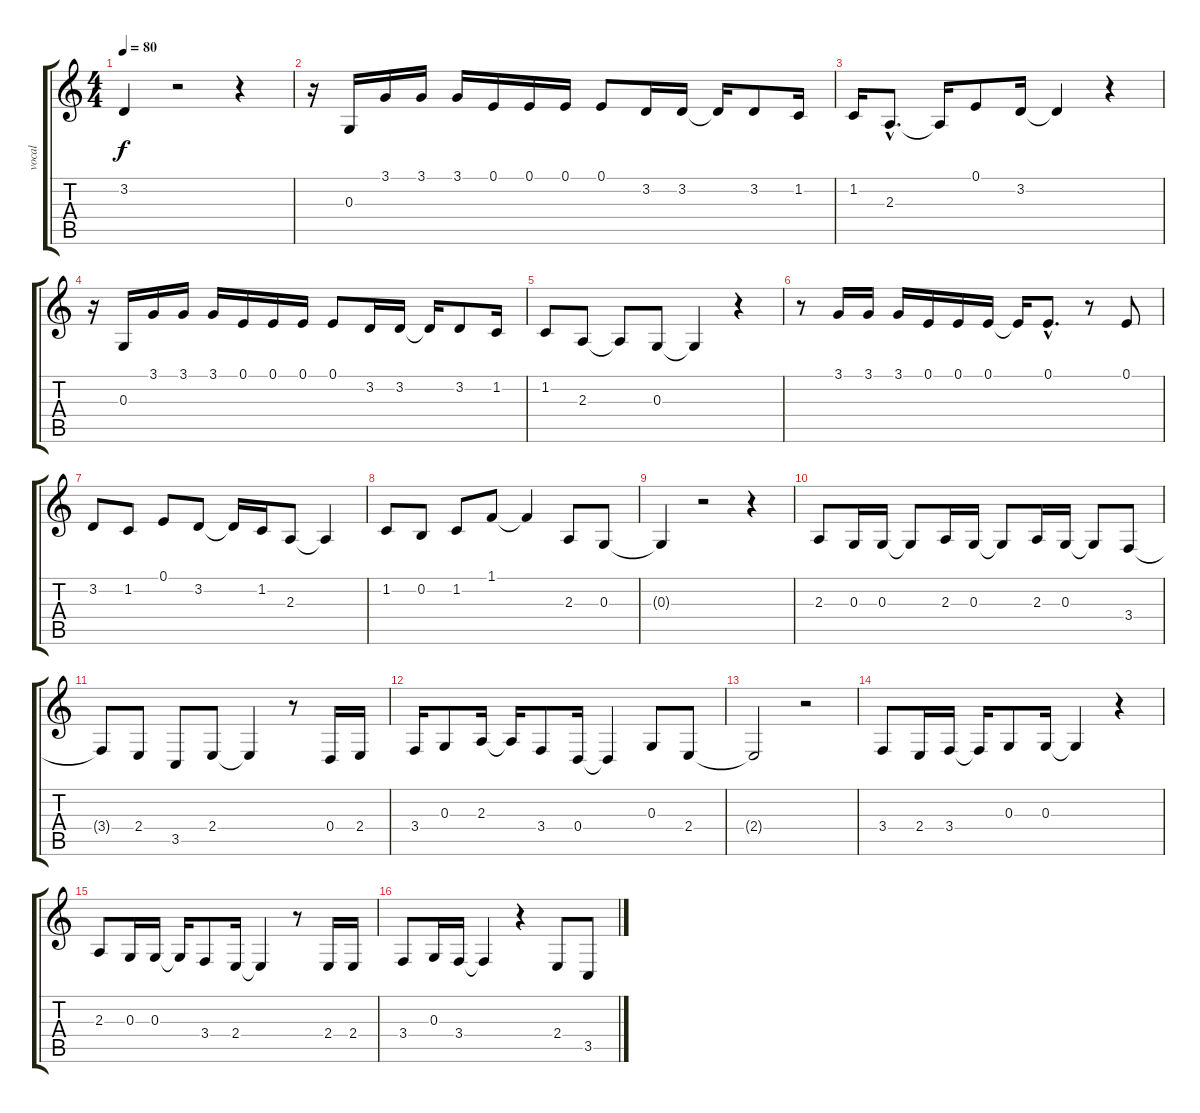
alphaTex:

\track ("vocal" "vocal") {instrument electricpiano2}
\staff {score tabs}
\tuning (E4 B3 G3 D3 A2 E2) {hide}
\ts (4 4)
\tempo 80
\clef g2
\ks c
3.2.4{dy f} r.2 r.4 |
r.16 0.3.16 3.1.16 3.1.16 3.1.16 0.1.16 0.1.16 0.1.16 0.1.8 3.2.16 3.2.16 3.2{t}.16 3.2.8 1.2.16 |
1.2.16 2.3{hac}.8{d} 2.3{t}.16 0.1.8 3.2.16 3.2{t}.4 r.4 |
r.16 0.3.16 3.1.16 3.1.16 3.1.16 0.1.16 0.1.16 0.1.16 0.1.8 3.2.16 3.2.16 3.2{t}.16 3.2.8 1.2.16 |
1.2.8 2.3.8 2.3{t}.8 0.3.8 0.3{t}.4 r.4 |
r.8 3.1.16 3.1.16 3.1.16 0.1.16 0.1.16 0.1.16 0.1{t}.16 0.1{hac}.8{d} r.8 0.1.8 |
3.2.8 1.2.8 0.1.8 3.2.8 3.2{t}.16 1.2.16 2.3.8 2.3{t}.4 |
1.2.8 0.2.8 1.2.8 1.1.8 1.1{t}.4 2.3.8 0.3.8 |
0.3{t}.4 r.2 r.4 |
2.3.8 0.3.16 0.3.16 0.3{t}.8 2.3.16 0.3.16 0.3{t}.8 2.3.16 0.3.16 0.3{t}.8 3.4.8 |
3.4{t}.8 2.4.8 3.5.8 2.4.8 2.4{t}.4 r.8 0.4.16 2.4.16 |
3.4.16 0.3.8 2.3.16 2.3{t}.16 3.4.8 0.4.16 0.4{t}.4 0.3.8 2.4.8 |
2.4{t}.2 r.2 |
3.4.8 2.4.16 3.4.16 3.4{t}.16 0.3.8 0.3.16 0.3{t}.4 r.4 |
2.3.8 0.3.16 0.3.16 0.3{t}.16 3.4.8 2.4.16 2.4{t}.4 r.8 2.4.16 2.4.16 |
3.4.8 0.3.16 3.4.16 3.4{t}.4 r.4 2.4.8 3.5.8
